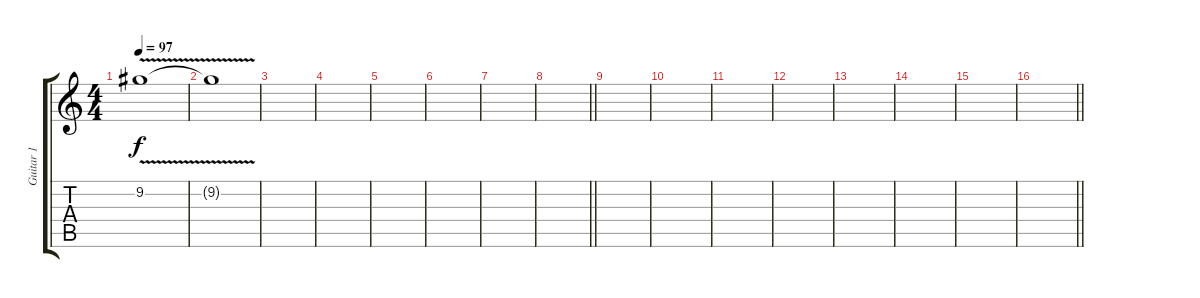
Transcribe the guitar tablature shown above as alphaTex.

\track ("Guitar 1" "Guitar 1") {instrument distortionguitar}
\staff {score tabs}
\tuning (E4 B3 G3 D3 A2 D2) {hide}
\ts (4 4)
\section ("" "")
\tempo 97
\clef g2
\ks c
9.2{v}.1{dy f volume 0 balance 8} |
9.2{t}.1 |
|
|
|
|
|
\barLineRight lightlight
|
|
|
|
|
|
|
|
\barLineRight lightlight
